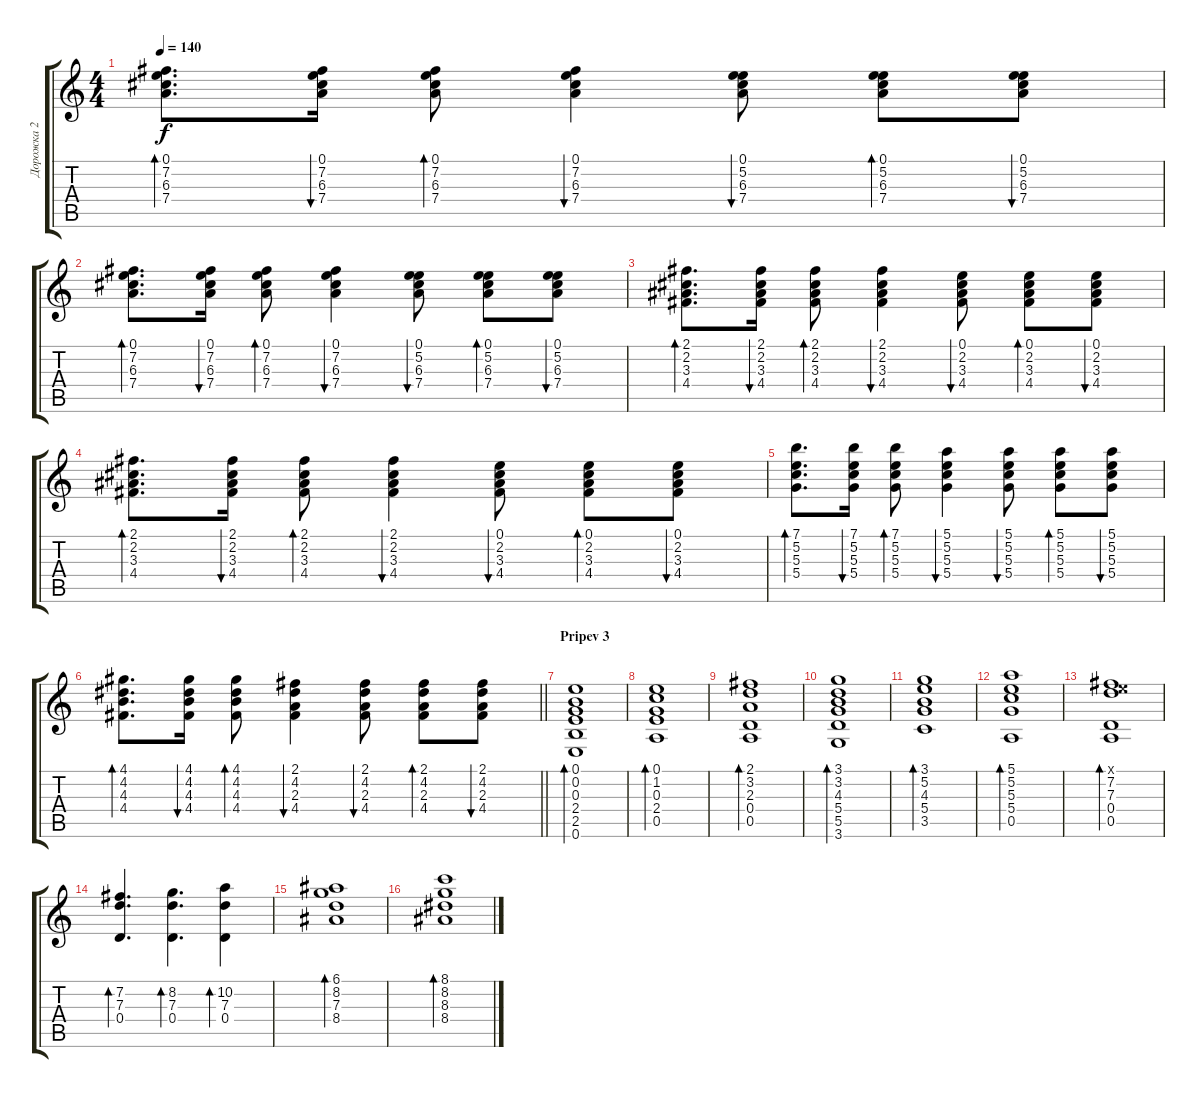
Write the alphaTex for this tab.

\track ("Дорожка 2" "Дорожка 2") {instrument acousticguitarsteel}
\staff {score tabs}
\tuning (E4 B3 G3 D3 A2 E2) {hide}
\ts (4 4)
\tempo 140
\clef g2
\ks c
(0.1 7.2 6.3 7.4).8{d bd 60 dy f} (0.1 7.2 6.3 7.4).16{bu 60} (0.1 7.2 6.3 7.4).8{bd 60} (0.1 7.2 6.3 7.4).4{bu 60} (0.1 5.2 6.3 7.4).8{bu 60} (0.1 5.2 6.3 7.4).8{bd 60} (0.1 5.2 6.3 7.4).8{bu 60} |
(0.1 7.2 6.3 7.4).8{d bd 60} (0.1 7.2 6.3 7.4).16{bu 60} (0.1 7.2 6.3 7.4).8{bd 60} (0.1 7.2 6.3 7.4).4{bu 60} (0.1 5.2 6.3 7.4).8{bu 60} (0.1 5.2 6.3 7.4).8{bd 60} (0.1 5.2 6.3 7.4).8{bu 60} |
(2.1 2.2 3.3 4.4).8{d bd 60} (2.1 2.2 3.3 4.4).16{bu 60} (2.1 2.2 3.3 4.4).8{bd 60} (2.1 2.2 3.3 4.4).4{bu 60} (0.1 2.2 3.3 4.4).8{bu 60} (0.1 2.2 3.3 4.4).8{bd 60} (0.1 2.2 3.3 4.4).8{bu 60} |
(2.1 2.2 3.3 4.4).8{d bd 60} (2.1 2.2 3.3 4.4).16{bu 60} (2.1 2.2 3.3 4.4).8{bd 60} (2.1 2.2 3.3 4.4).4{bu 60} (0.1 2.2 3.3 4.4).8{bu 60} (0.1 2.2 3.3 4.4).8{bd 60} (0.1 2.2 3.3 4.4).8{bu 60} |
(7.1 5.2 5.3 5.4).8{d bd 60} (7.1 5.2 5.3 5.4).16{bu 60} (7.1 5.2 5.3 5.4).8{bd 60} (5.1 5.2 5.3 5.4).4{bu 60} (5.1 5.2 5.3 5.4).8{bu 60} (5.1 5.2 5.3 5.4).8{bd 60} (5.1 5.2 5.3 5.4).8{bu 60} |
\barLineRight lightlight
(4.1 4.2 4.3 4.4).8{d bd 60} (4.1 4.2 4.3 4.4).16{bu 60} (4.1 4.2 4.3 4.4).8{bd 60} (2.1 4.2 2.3 4.4).4{bu 60} (2.1 4.2 2.3 4.4).8{bu 60} (2.1 4.2 2.3 4.4).8{bd 60} (2.1 4.2 2.3 4.4).8{bu 60} |
\section ("" "Pripev 3")
(0.1 0.2 0.3 2.4 2.5 0.6).1{bd 60} |
(0.1 1.2 0.3 2.4 0.5).1{bd 60} |
(2.1 3.2 2.3 0.4 0.5).1{bd 60} |
(3.1 3.2 4.3 5.4 5.5 3.6).1{bd 60} |
(3.1 5.2 4.3 5.4 3.5).1{bd 60} |
(5.1 5.2 5.3 5.4 0.5).1{bd 60} |
(0.1{x} 7.2 7.3 0.4 0.5).1{bd 60} |
(7.2 7.3 0.4).4{d bd 60} (8.2 7.3 0.4).4{d bd 60} (10.2 7.3 0.4).4{bd 60} |
(6.1 8.2 7.3 8.4).1{bd 60} |
(8.1 8.2 8.3 8.4).1{bd 60}
